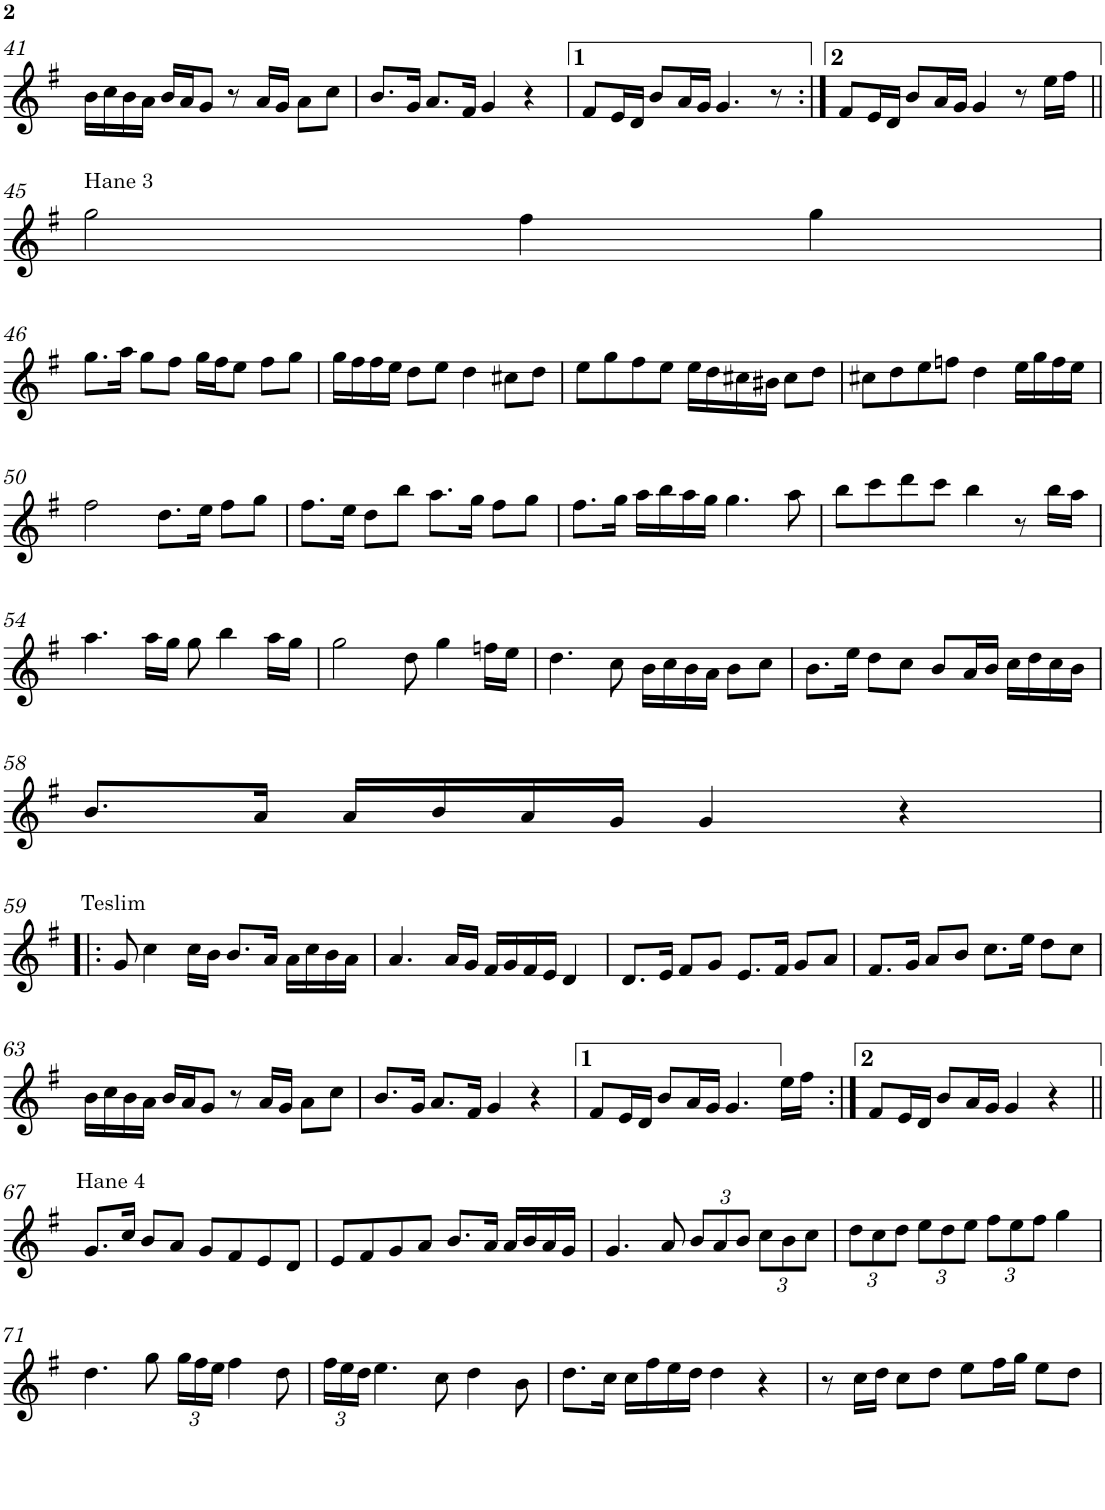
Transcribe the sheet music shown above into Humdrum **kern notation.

**kern
*part1
*staff1
*I"Piano
*I'Pno.
!!LO:PB:g=z
*clefG2
*k[f#]
*M4/4
=41
16b\LL
16cc\
16b\
16a\JJ
16b/LL
16a/J
8g/J
8r
16a/LL
16g/JJ
8a\L
8cc\J
=42
8.b/L
16g/Jk
8.a/L
16f#/Jk
4g/
4r
=43
8f#/L
16e/L
16d/JJ
8b/L
16a/L
16g/JJ
4.g/
8r
=44:|!
8f#/L
16e/L
16d/JJ
8b/L
16a/L
16g/JJ
4g/
8r
16ee\LL
16ff#\JJ
!!LO:LB:g=z
=45||
!LO:TX:a:t=Hane 3
2gg\
4ff#\
4gg\
!!LO:LB:g=z
=46
8.gg\L
16aa\Jk
8gg\L
8ff#\J
16gg\LL
16ff#\J
8ee\J
8ff#\L
8gg\J
=47
16gg\LL
16ff#\
16ff#\
16ee\JJ
8dd\L
8ee\J
4dd\
8cc#X\L
8dd\J
=48
8ee\L
8gg\
8ff#\
8ee\J
16ee\LL
16dd\
16cc#X\
16b#X\JJ
8cc#\L
8dd\J
=49
8cc#X\L
8dd\
8ee\
8ffn\J
4dd\
16ee\LL
16gg\
16ff\
16ee\JJ
!!LO:LB:g=z
=50
2ff#\
8.dd\L
16ee\Jk
8ff#\L
8gg\J
=51
8.ff#\L
16ee\Jk
8dd\L
8bb\J
8.aa\L
16gg\Jk
8ff#\L
8gg\J
=52
8.ff#\L
16gg\Jk
16aa\LL
16bb\
16aa\
16gg\JJ
4.gg\
8aa\
=53
8bb\L
8ccc\
8ddd\
8ccc\J
4bb\
8r
16bb\LL
16aa\JJ
!!LO:LB:g=z
=54
4.aa\
16aa\LL
16gg\JJ
8gg\
4bb\
16aa\LL
16gg\JJ
=55
2gg\
8dd\
4gg\
16ffn\LL
16ee\JJ
=56
4.dd\
8cc\
16b\LL
16cc\
16b\
16a\JJ
8b\L
8cc\J
=57
8.b\L
16ee\Jk
8dd\L
8cc\J
8b/L
16a/L
16b/JJ
16cc\LL
16dd\
16cc\
16b\JJ
!!LO:LB:g=z
=58
8.b/L
16a/Jk
16a/LL
16b/
16a/
16g/JJ
4g/
4r
!!LO:LB:g=z
=59!|:
!LO:TX:a:t=Teslim
8g/
4cc\
16cc\LL
16b\JJ
8.b/L
16a/Jk
16a\LL
16cc\
16b\
16a\JJ
=60
4.a/
16a/LL
16g/JJ
16f#/LL
16g/
16f#/
16e/JJ
4d/
=61
8.d/L
16e/Jk
8f#/L
8g/J
8.e/L
16f#/Jk
8g/L
8a/J
=62
8.f#/L
16g/Jk
8a/L
8b/J
8.cc\L
16ee\Jk
8dd\L
8cc\J
!!LO:LB:g=z
=63
16b\LL
16cc\
16b\
16a\JJ
16b/LL
16a/J
8g/J
8r
16a/LL
16g/JJ
8a\L
8cc\J
=64
8.b/L
16g/Jk
8.a/L
16f#/Jk
4g/
4r
=65
8f#/L
16e/L
16d/JJ
8b/L
16a/L
16g/JJ
4.g/
16ee\LL
16ff#\JJ
=66:|!
8f#/L
16e/L
16d/JJ
8b/L
16a/L
16g/JJ
4g/
4r
!!LO:LB:g=z
=67||
!LO:TX:a:t=Hane 4
8.g/L
16cc/Jk
8b/L
8a/J
8g/L
8f#/
8e/
8d/J
=68
8e/L
8f#/
8g/
8a/J
8.b/L
16a/Jk
16a/LL
16b/
16a/
16g/JJ
=69
4.g/
8a/
*Xbrackettup
12b/L
12a/
12b/J
12cc\L
12b\
12cc\J
=70
12dd\L
12cc\
12dd\J
12ee\L
12dd\
12ee\J
12ff#\L
12ee\
12ff#\J
4gg\
!!LO:LB:g=z
=71
4.dd\
8gg\
24gg\LL
24ff#\
24ee\JJ
4ff#\
8dd\
=72
24ff#\LL
24ee\
24dd\JJ
4.ee\
8cc\
4dd\
8b\
=73
8.dd\L
16cc\Jk
16cc\LL
16ff#\
16ee\
16dd\JJ
4dd\
4r
=74
8r
16cc\LL
16dd\JJ
8cc\L
8dd\J
8ee\L
16ff#\L
16gg\JJ
8ee\L
8dd\J
=
*-
